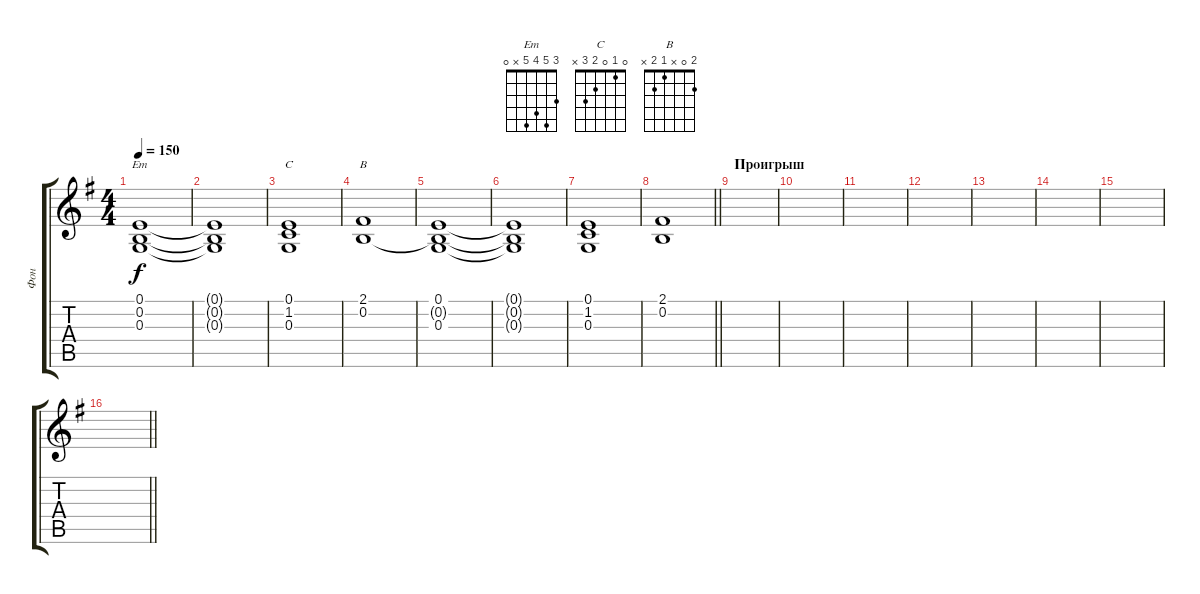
\track ("Фон" "Фон") {instrument pad2warm}
\staff {score tabs}
\tuning (E4 B3 G3 D3 A2 E2) {hide}
\chord ("Em" 3 5 4 5 x 0)
\chord ("C" 0 1 0 2 3 x)
\chord ("B" 2 0 x 1 2 x)
\ts (4 4)
\tempo 150
\clef g2
\ks eminor
(0.1 0.2{t} 0.3).1{ch "Em" dy f} |
(0.1{t} 0.2{t} 0.3{t}).1 |
(0.1 1.2 0.3).1{ch "C"} |
(2.1 0.2).1{ch "B"} |
(0.1 0.2{t} 0.3).1 |
(0.1{t} 0.2{t} 0.3{t}).1 |
(0.1 1.2 0.3).1 |
\barLineRight lightlight
(2.1 0.2).1 |
\section ("" "Проигрыш")
|
|
|
|
|
|
|
\barLineRight lightlight
